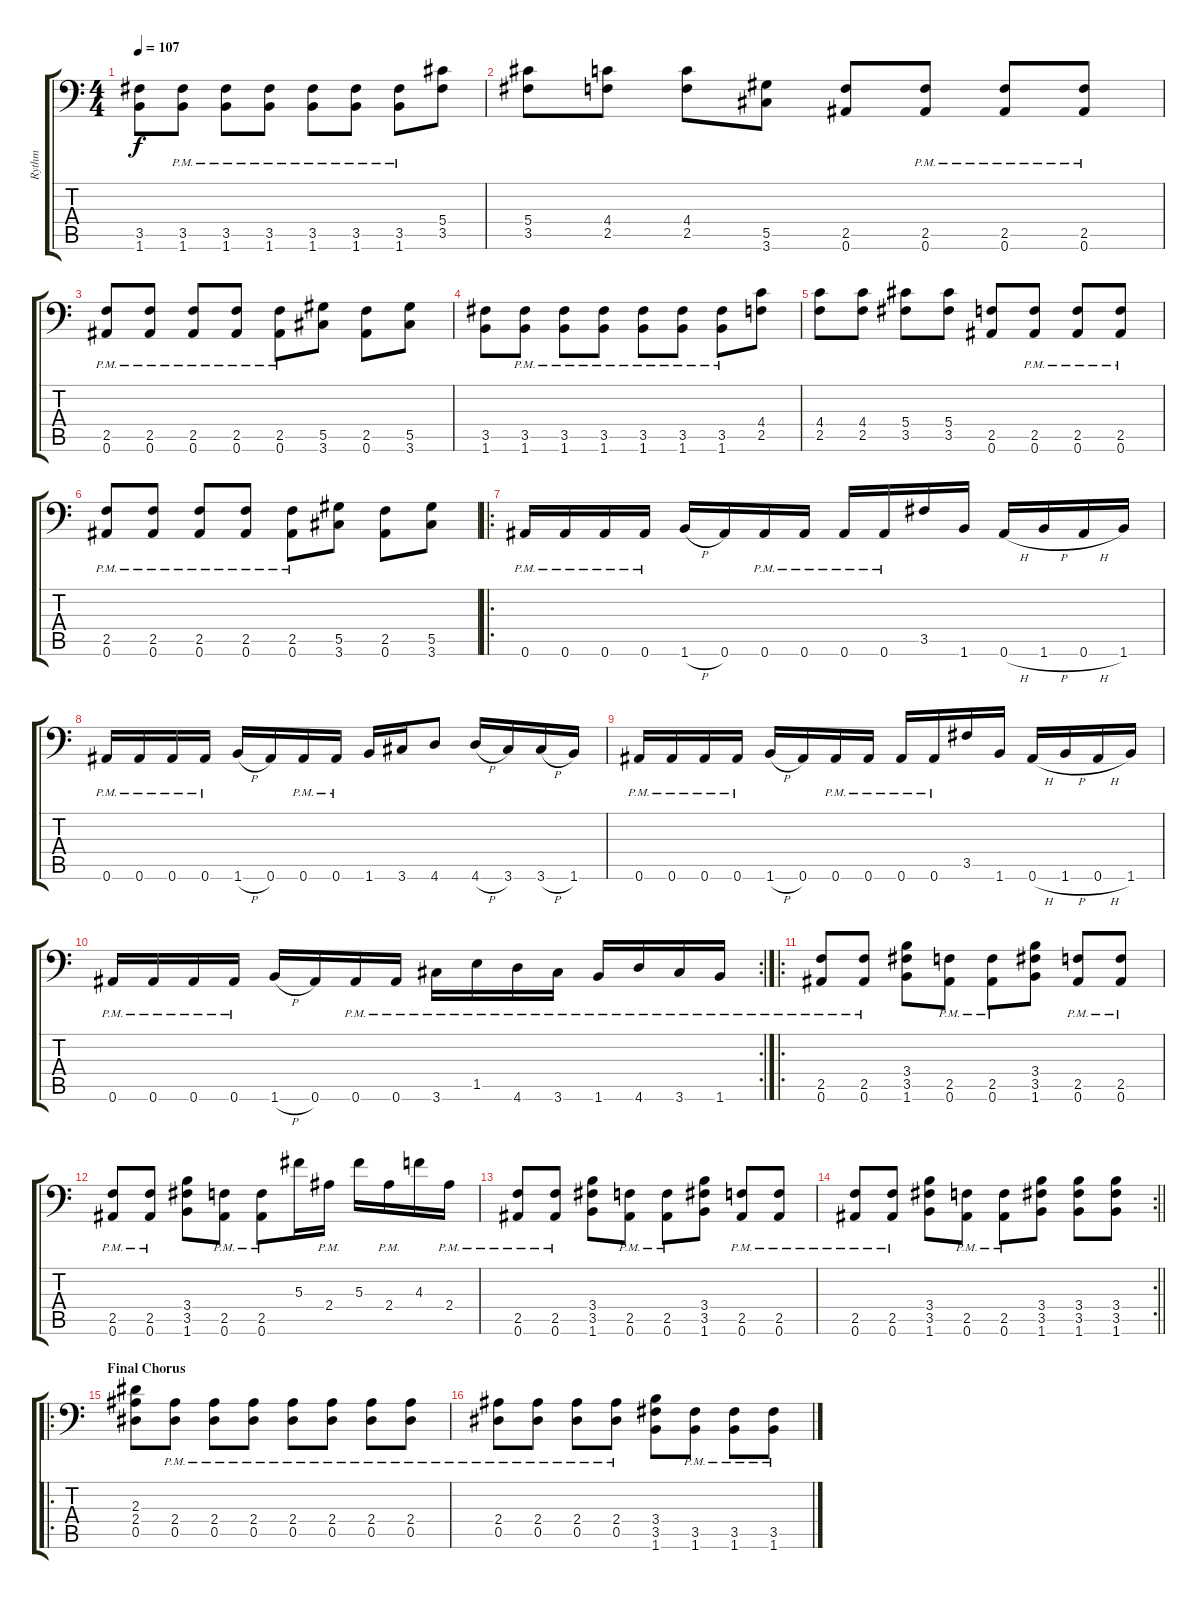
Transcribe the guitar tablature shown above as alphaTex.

\track ("Rythm" "Rythm") {instrument distortionguitar}
\staff {score tabs}
\tuning (Bb3 F3 Db3 Ab2 Eb2 Bb1) {hide}
\ts (4 4)
\tempo 107
\clef f4
\ks c
(3.5 1.6).8{dy f} (3.5{pm} 1.6{pm}).8 (3.5{pm} 1.6{pm}).8 (3.5{pm} 1.6{pm}).8 (3.5{pm} 1.6{pm}).8 (3.5{pm} 1.6{pm}).8 (3.5{pm} 1.6{pm}).8 (5.4 3.5).8 |
(5.4 3.5).8 (4.4 2.5).8 (4.4 2.5).8 (5.5 3.6).8 (2.5 0.6).8 (2.5{pm} 0.6{pm}).8 (2.5{pm} 0.6{pm}).8 (2.5{pm} 0.6{pm}).8 |
(2.5{pm} 0.6{pm}).8 (2.5{pm} 0.6{pm}).8 (2.5{pm} 0.6{pm}).8 (2.5{pm} 0.6{pm}).8 (2.5{pm} 0.6{pm}).8 (5.5 3.6).8 (2.5 0.6).8 (5.5 3.6).8 |
(3.5 1.6).8 (3.5{pm} 1.6{pm}).8 (3.5{pm} 1.6{pm}).8 (3.5{pm} 1.6{pm}).8 (3.5{pm} 1.6{pm}).8 (3.5{pm} 1.6{pm}).8 (3.5{pm} 1.6{pm}).8 (4.4 2.5).8 |
(4.4 2.5).8 (4.4 2.5).8 (5.4 3.5).8 (5.4 3.5).8 (2.5 0.6).8 (2.5{pm} 0.6{pm}).8 (2.5{pm} 0.6{pm}).8 (2.5{pm} 0.6{pm}).8 |
(2.5{pm} 0.6{pm}).8 (2.5{pm} 0.6{pm}).8 (2.5{pm} 0.6{pm}).8 (2.5{pm} 0.6{pm}).8 (2.5{pm} 0.6{pm}).8 (5.5 3.6).8 (2.5 0.6).8 (5.5 3.6).8 |
\ro
0.6{pm}.16 0.6{pm}.16 0.6{pm}.16 0.6{pm}.16 1.6{h}.16 0.6.16 0.6{pm}.16 0.6{pm}.16 0.6{pm}.16 0.6{pm}.16 3.5.16 1.6.16 0.6{h}.16 1.6{h}.16 0.6{h}.16 1.6.16 |
0.6{pm}.16 0.6{pm}.16 0.6{pm}.16 0.6{pm}.16 1.6{h}.16 0.6.16 0.6{pm}.16 0.6{pm}.16 1.6.16 3.6.16 4.6.8 4.6{h}.16 3.6.16 3.6{h}.16 1.6.16 |
0.6{pm}.16 0.6{pm}.16 0.6{pm}.16 0.6{pm}.16 1.6{h}.16 0.6.16 0.6{pm}.16 0.6{pm}.16 0.6{pm}.16 0.6{pm}.16 3.5.16 1.6.16 0.6{h}.16 1.6{h}.16 0.6{h}.16 1.6.16 |
\rc 2
0.6{pm}.16 0.6{pm}.16 0.6{pm}.16 0.6{pm}.16 1.6{h}.16 0.6.16 0.6{pm}.16 0.6{pm}.16 3.6{pm}.16 1.5{pm}.16 4.6{pm}.16 3.6{pm}.16 1.6{pm}.16 4.6{pm}.16 3.6{pm}.16 1.6{pm}.16 |
\ro
(2.5{pm} 0.6{pm}).8 (2.5{pm} 0.6{pm}).8 (3.4 3.5 1.6).8 (2.5{pm} 0.6{pm}).8 (2.5{pm} 0.6{pm}).8 (3.4 3.5 1.6).8 (2.5{pm} 0.6{pm}).8 (2.5{pm} 0.6{pm}).8 |
(2.5{pm} 0.6{pm}).8 (2.5{pm} 0.6{pm}).8 (3.4 3.5 1.6).8 (2.5{pm} 0.6{pm}).8 (2.5{pm} 0.6{pm}).8 5.3.16 2.4{pm}.16 5.3.16 2.4{pm}.16 4.3.16 2.4{pm}.16 |
(2.5{pm} 0.6{pm}).8 (2.5{pm} 0.6{pm}).8 (3.4 3.5 1.6).8 (2.5{pm} 0.6{pm}).8 (2.5{pm} 0.6{pm}).8 (3.4 3.5 1.6).8 (2.5{pm} 0.6{pm}).8 (2.5{pm} 0.6{pm}).8 |
\rc 2
\barLineRight lightlight
(2.5{pm} 0.6{pm}).8 (2.5{pm} 0.6{pm}).8 (3.4 3.5 1.6).8 (2.5{pm} 0.6{pm}).8 (2.5{pm} 0.6{pm}).8 (3.4 3.5 1.6).8 (3.4 3.5 1.6).8 (3.4 3.5 1.6).8 |
\ro
\section ("" "Final Chorus")
(2.3 2.4 0.5).8 (2.4{pm} 0.5{pm}).8 (2.4{pm} 0.5{pm}).8 (2.4{pm} 0.5{pm}).8 (2.4{pm} 0.5{pm}).8 (2.4{pm} 0.5{pm}).8 (2.4{pm} 0.5{pm}).8 (2.4{pm} 0.5{pm}).8 |
(2.4{pm} 0.5{pm}).8 (2.4{pm} 0.5{pm}).8 (2.4{pm} 0.5{pm}).8 (2.4{pm} 0.5{pm}).8 (3.4 3.5 1.6).8 (3.5{pm} 1.6{pm}).8 (3.5{pm} 1.6{pm}).8 (3.5{pm} 1.6{pm}).8
